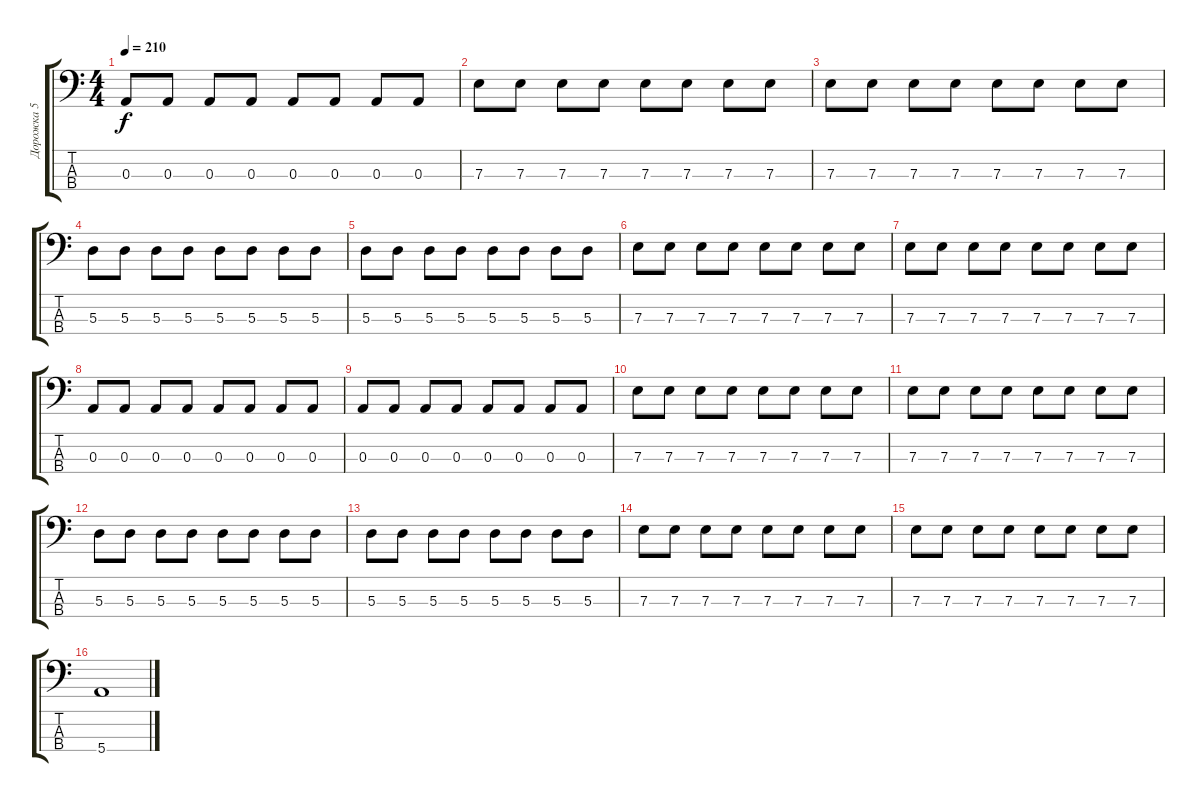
\track ("Дорожка 5" "Дорожка 5") {instrument synthbass1}
\staff {score tabs}
\tuning (G2 D2 A1 E1) {hide}
\ts (4 4)
\tempo 210
\clef f4
\ks c
0.3.8{dy f} 0.3.8 0.3.8 0.3.8 0.3.8 0.3.8 0.3.8 0.3.8 |
7.3.8 7.3.8 7.3.8 7.3.8 7.3.8 7.3.8 7.3.8 7.3.8 |
7.3.8 7.3.8 7.3.8 7.3.8 7.3.8 7.3.8 7.3.8 7.3.8 |
5.3.8 5.3.8 5.3.8 5.3.8 5.3.8 5.3.8 5.3.8 5.3.8 |
5.3.8 5.3.8 5.3.8 5.3.8 5.3.8 5.3.8 5.3.8 5.3.8 |
7.3.8 7.3.8 7.3.8 7.3.8 7.3.8 7.3.8 7.3.8 7.3.8 |
7.3.8 7.3.8 7.3.8 7.3.8 7.3.8 7.3.8 7.3.8 7.3.8 |
0.3.8 0.3.8 0.3.8 0.3.8 0.3.8 0.3.8 0.3.8 0.3.8 |
0.3.8 0.3.8 0.3.8 0.3.8 0.3.8 0.3.8 0.3.8 0.3.8 |
7.3.8 7.3.8 7.3.8 7.3.8 7.3.8 7.3.8 7.3.8 7.3.8 |
7.3.8 7.3.8 7.3.8 7.3.8 7.3.8 7.3.8 7.3.8 7.3.8 |
5.3.8 5.3.8 5.3.8 5.3.8 5.3.8 5.3.8 5.3.8 5.3.8 |
5.3.8 5.3.8 5.3.8 5.3.8 5.3.8 5.3.8 5.3.8 5.3.8 |
7.3.8 7.3.8 7.3.8 7.3.8 7.3.8 7.3.8 7.3.8 7.3.8 |
7.3.8 7.3.8 7.3.8 7.3.8 7.3.8 7.3.8 7.3.8 7.3.8 |
5.4.1
